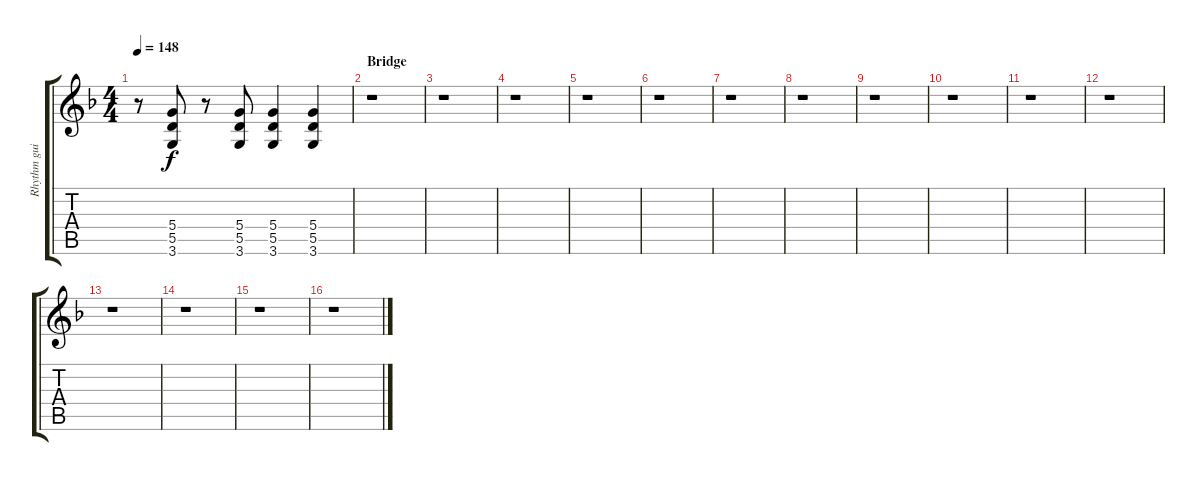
\track ("Rhythm guitar" "Rhythm gui") {instrument distortionguitar}
\staff {score tabs}
\tuning (E4 B3 G3 D3 A2 E2) {hide}
\ts (4 4)
\tempo 148
\clef g2
\ks dminor
r.8{dy f} (5.4 5.5 3.6).8 r.8 (5.4 5.5 3.6).8 (5.4 5.5 3.6).4 (5.4 5.5 3.6).4 |
\section ("" "Bridge")
r.1 |
r.1 |
r.1 |
r.1 |
r.1 |
r.1 |
r.1 |
r.1 |
r.1 |
r.1 |
r.1 |
r.1 |
r.1 |
r.1 |
r.1
